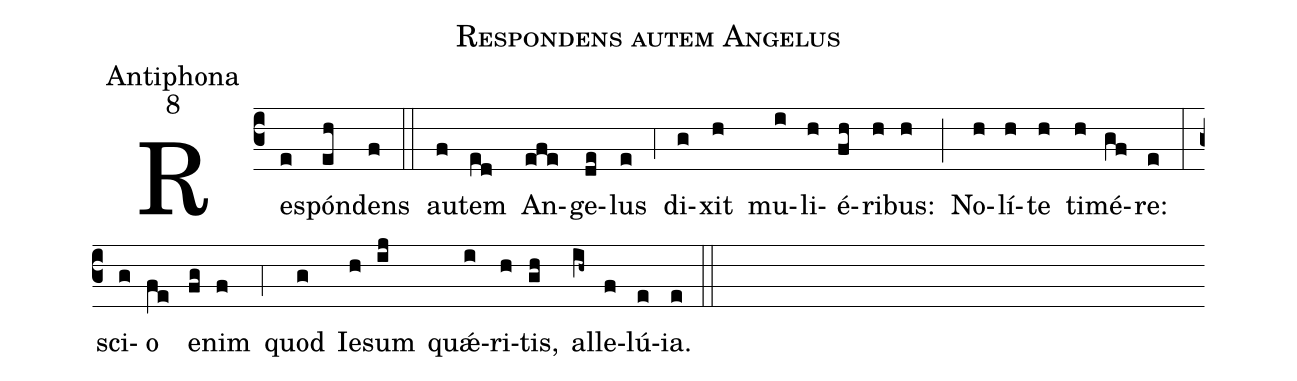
name:Respondens autem Angelus;
office-part:Antiphona;
mode:8;
%%
(c3) Re(e)spón(eh)dens(f) (::)
au(f)tem(ed) An(efe)ge(de)lus(e) (,4) di(g)xit(h) mu(i)li(h)é(fh)ri(h)bus:(h) (;) No(h)lí(h)te(h) ti(h)mé(gf)re:(e) (:)
sci(g)o(fe) e(fg)nim(f) (,4) quod(g) Ie(h)sum(ij) qu{<sp>'ae</sp>}(i)ri(h)tis,(gh) al(ih~)le(f)lú(e)ia.(e) (::)
